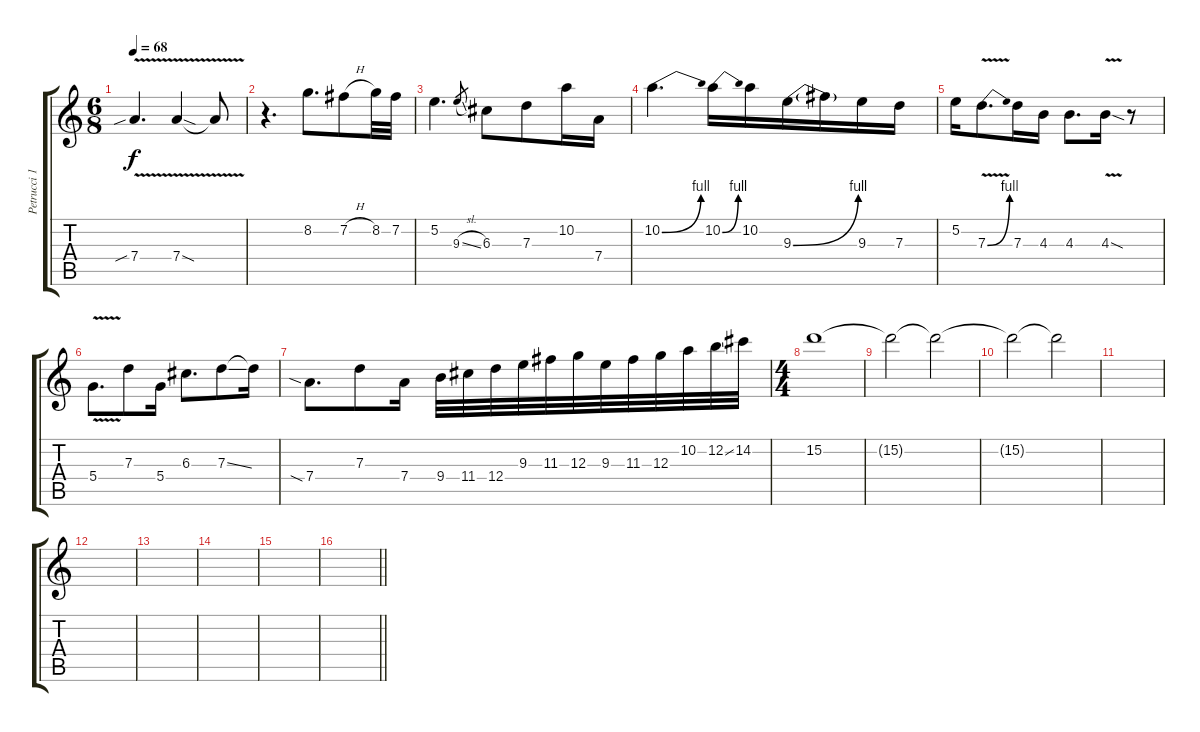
\track ("Petrucci 1" "Petrucci 1") {instrument distortionguitar}
\staff {score tabs}
\tuning (E4 B3 G3 D3 A2 E2) {hide}
\ts (6 8)
\tempo 68
\clef g2
\ks c
7.4{v sib}.4{d dy f} 7.4{v sod}.4 7.4{t}.8 |
r.4{d} 8.2.8{d} 7.2{h}.8 8.2.32 7.2.32 |
5.2.4{d} 9.3{sl}.8{gr} 6.3.8 7.3.8 10.2.16 7.4.16 |
10.2{be (bend 0 0 60 4)}.4{d} 10.2{be (bend 0 0 60 4)}.16 10.2.16 9.3{be (bend 0 0 60 4)}.16 9.3{t}.16 9.3.16 7.3.16 |
5.2.16 7.3{be (bend 0 0 60 4) v}.8{d} 7.3.16 4.3.16 4.3.8{d} 4.3{v sod}.16 r.8 |
5.4{v}.8{d} 7.3.8 5.4.16 6.3.8{d} 7.3{ss}.8 7.3{t}.16 |
7.4{sia}.8{d} 7.3.8 7.4.16 9.4.32 11.4.32 12.4.32 9.3.32 11.3.32 12.3.32 9.3.32 11.3.32 12.3.32 10.2.32 12.2{ss}.32 14.2.32 |
\ts (4 4)
15.2.1{volume 13} |
15.2{t}.2{volume 10} 15.2{t}.2{volume 9} |
15.2{t}.2{volume 10} 15.2{t}.2{volume 8} |
|
|
|
|
|
\barLineRight lightlight
